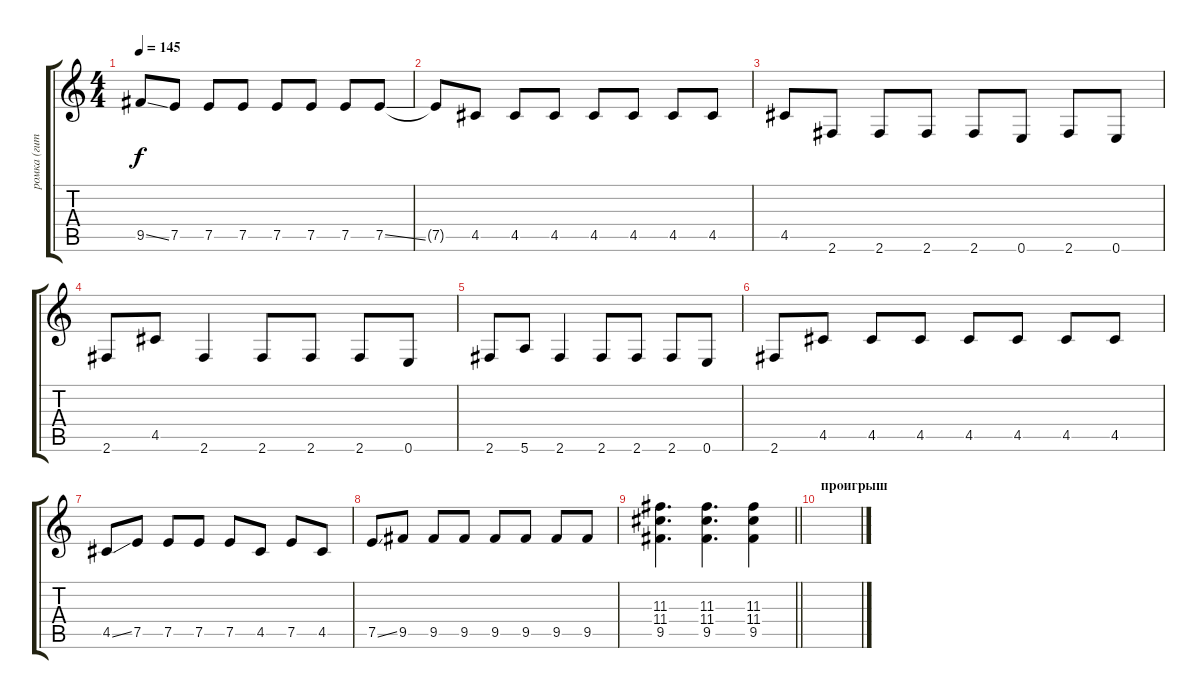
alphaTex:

\track ("ромка (гитара)" "ромка (гит") {instrument overdrivenguitar}
\staff {score tabs}
\tuning (E4 B3 G3 D3 A2 E2) {hide}
\ts (4 4)
\tempo 145
\clef g2
\ks c
9.5{ss}.8{dy f} 7.5.8 7.5.8 7.5.8 7.5.8 7.5.8 7.5.8 7.5{ss}.8 |
7.5{t}.8 4.5.8 4.5.8 4.5.8 4.5.8 4.5.8 4.5.8 4.5.8 |
4.5.8 2.6.8 2.6.8 2.6.8 2.6.8 0.6.8 2.6.8 0.6.8 |
2.6.8 4.5.8 2.6.4 2.6.8 2.6.8 2.6.8 0.6.8 |
2.6.8 5.6.8 2.6.4 2.6.8 2.6.8 2.6.8 0.6.8 |
2.6.8 4.5.8 4.5.8 4.5.8 4.5.8 4.5.8 4.5.8 4.5.8 |
4.5{ss}.8 7.5.8 7.5.8 7.5.8 7.5.8 4.5.8 7.5.8 4.5.8 |
7.5{ss}.8 9.5.8 9.5.8 9.5.8 9.5.8 9.5.8 9.5.8 9.5.8 |
\barLineRight lightlight
(11.3 11.4 9.5).4{d} (11.3 11.4 9.5).4{d} (11.3 11.4 9.5).4 |
\section ("" "проигрыш")
